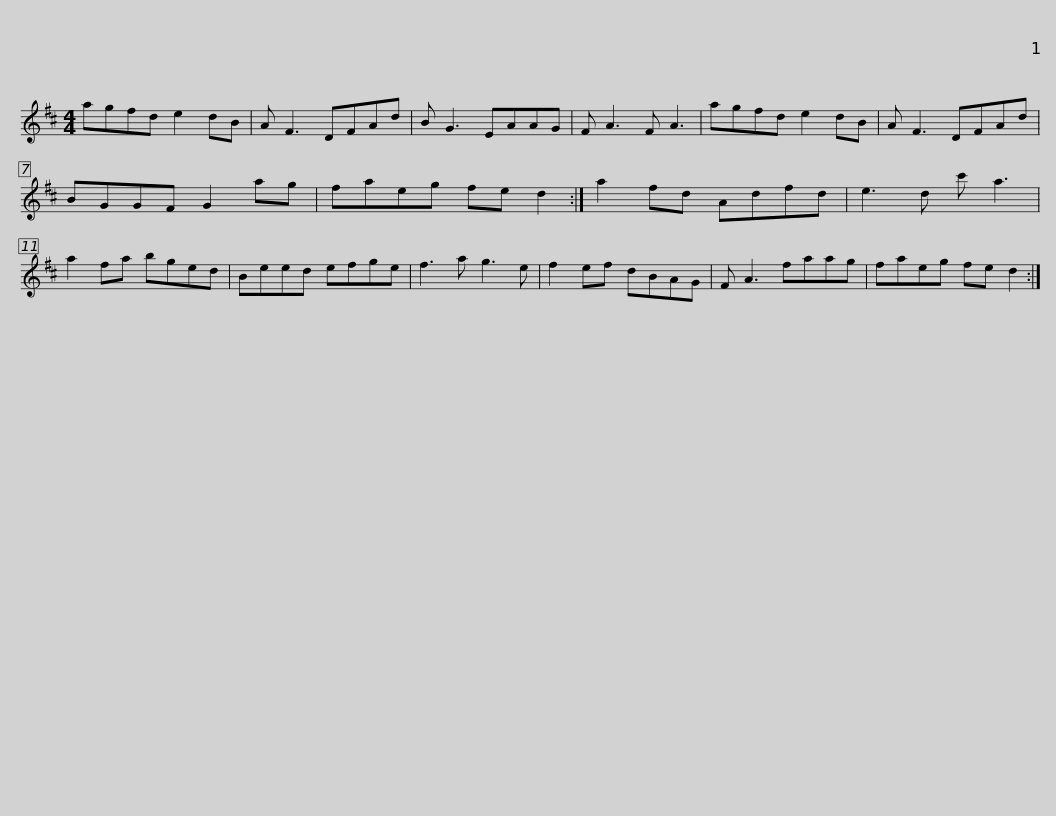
X:1
L:1/8
M:4/4
I:linebreak $
K:D
V:1 treble
V:1
 agfd e2 dB | A F3 DFAd | B G3 EAAG | F A3 F A3 | agfd e2 dB | %5
 A F3 DFAd |$ BGGF G2 ag | faeg fe d2 :| a2 fd Adfd | e3 d c' a3 | %10
 a2 fa bged | Beed efge |$ f3 a g3 e | f2 ef dBAG | F A3 faag | %15
 faeg fe d2 :| %16
